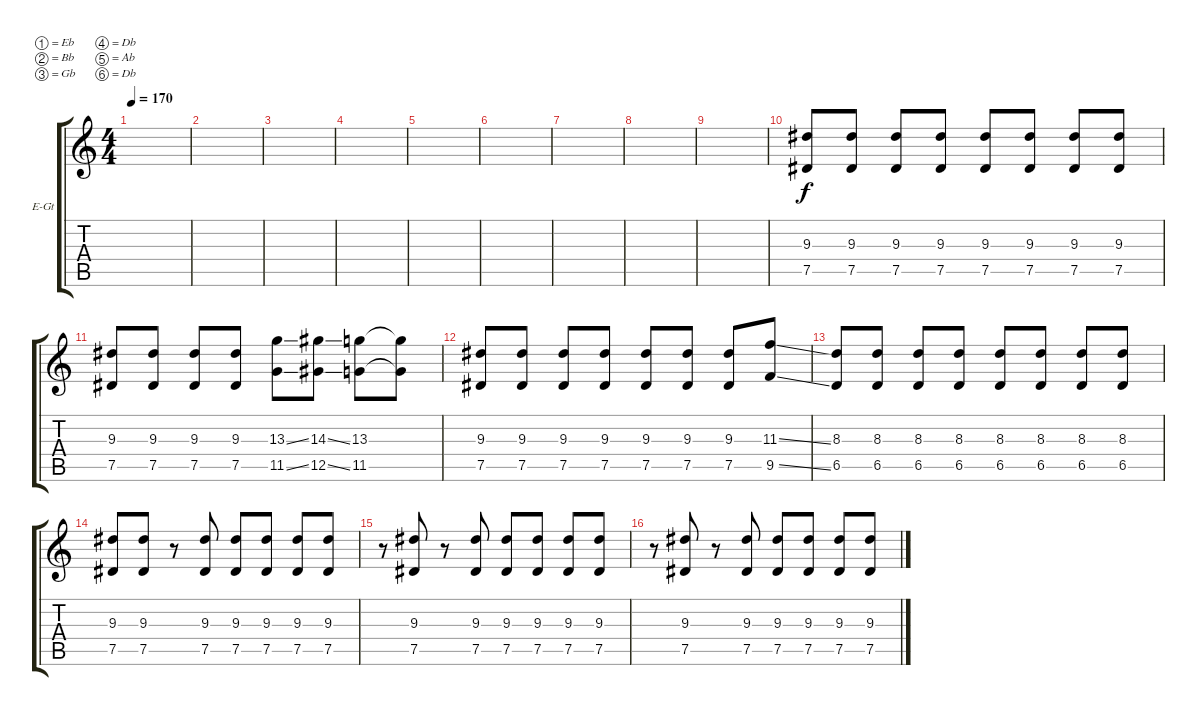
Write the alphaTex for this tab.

\defaultSystemsLayout 4
\bracketExtendMode groupsimilarinstruments
\firstSystemTrackNameOrientation horizontal
\otherSystemsTrackNameOrientation horizontal
\track ("Electric Guitar" "E-Gt") {instrument distortionguitar}
\staff {score tabs}
\tuning (Eb4 Bb3 Gb3 Db3 Ab2 Db2)
\ts (4 4)
\tempo 170
\clef g2
\ks c
|
|
|
|
|
|
|
|
|
(7.5 9.3).8 (7.5 9.3).8 (7.5 9.3).8 (7.5 9.3).8 (7.5 9.3).8 (7.5 9.3).8 (7.5 9.3).8 (7.5 9.3).8 |
(7.5 9.3).8 (7.5 9.3).8 (7.5 9.3).8 (7.5 9.3).8 (11.5{ss} 13.3{ss}).8 (12.5{ss} 14.3{ss}).8 (11.5 13.3).8 (11.5{t} 13.3{t}).8 |
(7.5 9.3).8 (7.5 9.3).8 (7.5 9.3).8 (7.5 9.3).8 (7.5 9.3).8 (7.5 9.3).8 (7.5 9.3).8 (9.5{ss} 11.3{ss}).8 |
(6.5 8.3).8 (6.5 8.3).8 (6.5 8.3).8 (6.5 8.3).8 (6.5 8.3).8 (6.5 8.3).8 (6.5 8.3).8 (6.5 8.3).8 |
(7.5 9.3).8 (7.5 9.3).8 r.8 (7.5 9.3).8 (7.5 9.3).8 (7.5 9.3).8 (7.5 9.3).8 (7.5 9.3).8 |
r.8 (7.5 9.3).8 r.8 (7.5 9.3).8 (7.5 9.3).8 (7.5 9.3).8 (7.5 9.3).8 (7.5 9.3).8 |
r.8 (7.5 9.3).8 r.8 (7.5 9.3).8 (7.5 9.3).8 (7.5 9.3).8 (7.5 9.3).8 (7.5 9.3).8
